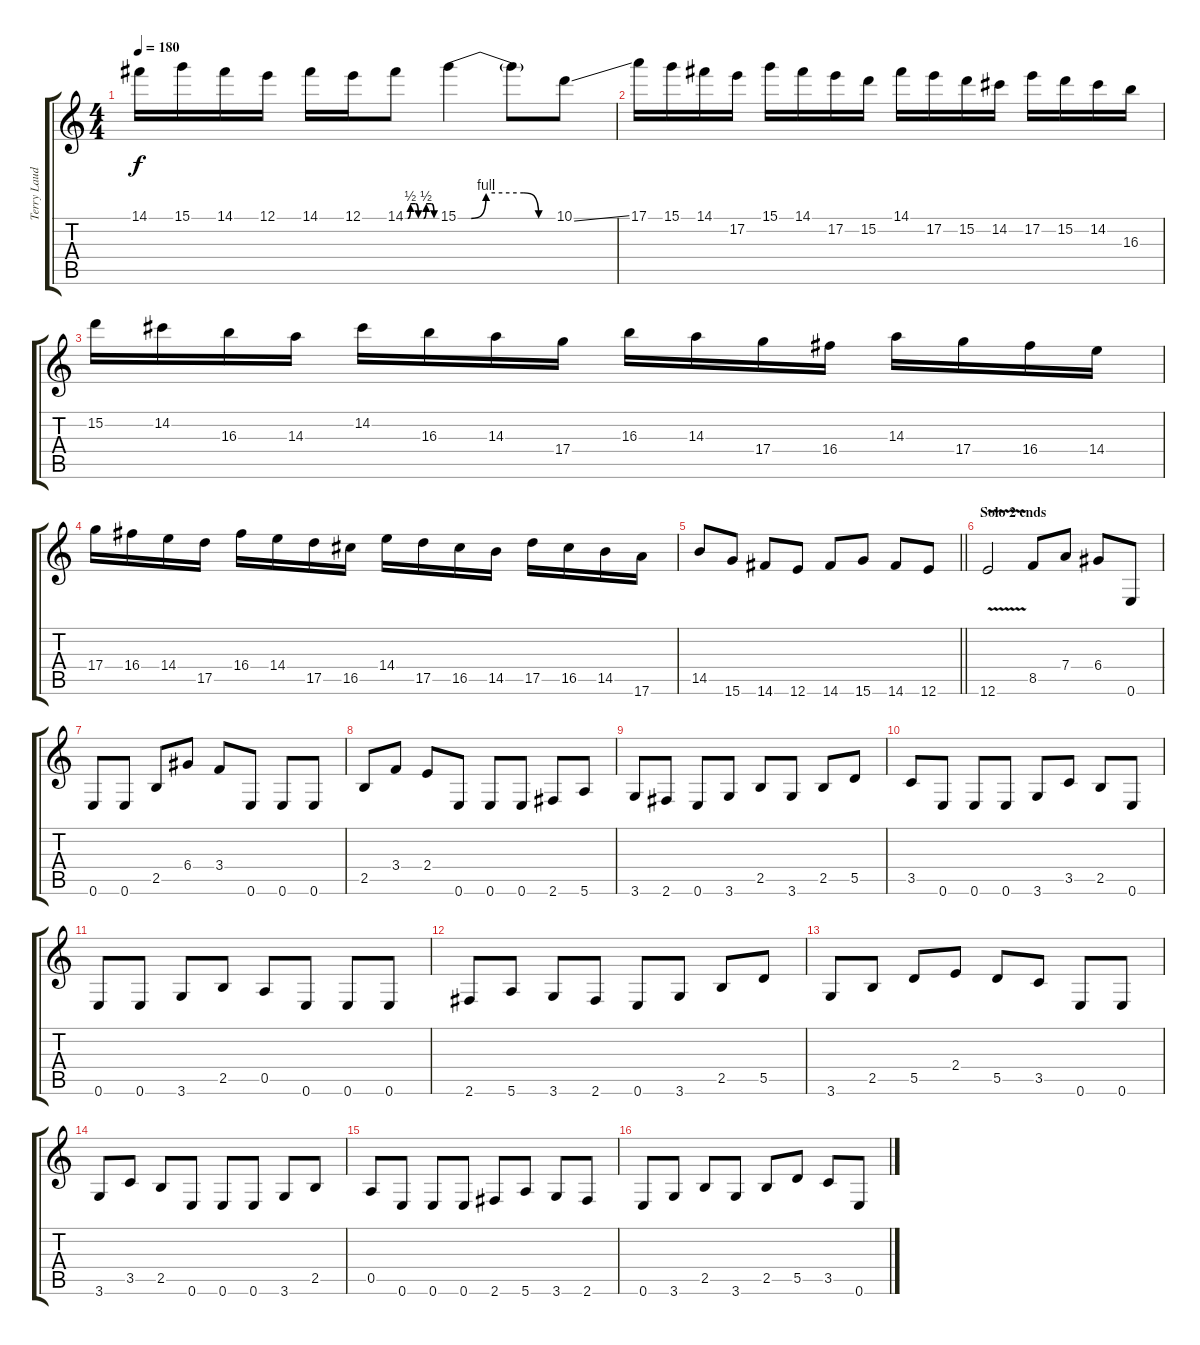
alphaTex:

\track ("Terry Lauderdale" "Terry Laud") {instrument distortionguitar}
\staff {score tabs}
\tuning (E4 B3 G3 D3 A2 E2) {hide}
\ts (4 4)
\tempo 180
\clef g2
\ks c
14.1.16{dy f} 15.1.16 14.1.16 12.1.16 14.1.16 12.1.16 14.1{be (custom 0 0 5 0 10 2 20 2 25 0 35 0 40 2 50 2 55 0 60 0)}.8 15.1{be (custom 0 0 8 0 17 4 40 4 49 0 60 0)}.4 15.1{t}.8 10.1{ss}.8 |
17.1.16 15.1.16 14.1.16 17.2.16 15.1.16 14.1.16 17.2.16 15.2.16 14.1.16 17.2.16 15.2.16 14.2.16 17.2.16 15.2.16 14.2.16 16.3.16 |
15.2.16 14.2.16 16.3.16 14.3.16 14.2.16 16.3.16 14.3.16 17.4.16 16.3.16 14.3.16 17.4.16 16.4.16 14.3.16 17.4.16 16.4.16 14.4.16 |
17.4.16 16.4.16 14.4.16 17.5.16 16.4.16 14.4.16 17.5.16 16.5.16 14.4.16 17.5.16 16.5.16 14.5.16 17.5.16 16.5.16 14.5.16 17.6.16 |
\barLineRight lightlight
14.5.8 15.6.8 14.6.8 12.6.8 14.6.8 15.6.8 14.6.8 12.6.8 |
\section ("" "Solo 2 ends")
12.6{v}.2 8.5.8 7.4.8 6.4.8 0.6.8 |
0.6.8 0.6.8 2.5.8 6.4.8 3.4.8 0.6.8 0.6.8 0.6.8 |
2.5.8 3.4.8 2.4.8 0.6.8 0.6.8 0.6.8 2.6.8 5.6.8 |
3.6.8 2.6.8 0.6.8 3.6.8 2.5.8 3.6.8 2.5.8 5.5.8 |
3.5.8 0.6.8 0.6.8 0.6.8 3.6.8 3.5.8 2.5.8 0.6.8 |
0.6.8 0.6.8 3.6.8 2.5.8 0.5.8 0.6.8 0.6.8 0.6.8 |
2.6.8 5.6.8 3.6.8 2.6.8 0.6.8 3.6.8 2.5.8 5.5.8 |
3.6.8 2.5.8 5.5.8 2.4.8 5.5.8 3.5.8 0.6.8 0.6.8 |
3.6.8 3.5.8 2.5.8 0.6.8 0.6.8 0.6.8 3.6.8 2.5.8 |
0.5.8 0.6.8 0.6.8 0.6.8 2.6.8 5.6.8 3.6.8 2.6.8 |
0.6.8 3.6.8 2.5.8 3.6.8 2.5.8 5.5.8 3.5.8 0.6.8
